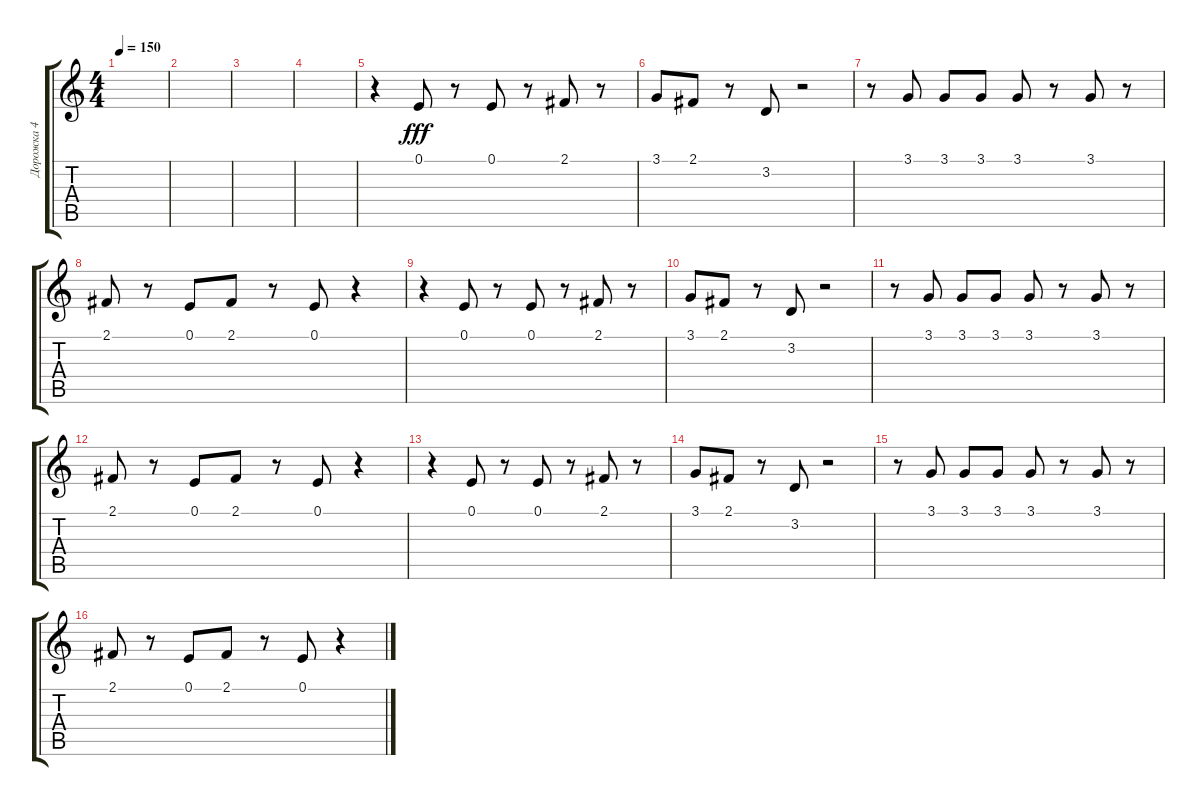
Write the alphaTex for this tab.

\track ("Дорожка 4" "Дорожка 4") {instrument lead2sawtooth}
\staff {score tabs}
\tuning (E4 B3 G3 D3 A2 D2) {hide}
\ts (4 4)
\tempo 150
\clef g2
\ks c
|
|
|
|
r.4 0.1.8{dy fff} r.8 0.1.8 r.8 2.1.8 r.8 |
3.1.8 2.1.8 r.8 3.2.8 r.2 |
r.8 3.1.8 3.1.8 3.1.8 3.1.8 r.8 3.1.8 r.8 |
2.1.8 r.8 0.1.8 2.1.8 r.8 0.1.8 r.4 |
r.4 0.1.8 r.8 0.1.8 r.8 2.1.8 r.8 |
3.1.8 2.1.8 r.8 3.2.8 r.2 |
r.8 3.1.8 3.1.8 3.1.8 3.1.8 r.8 3.1.8 r.8 |
2.1.8 r.8 0.1.8 2.1.8 r.8 0.1.8 r.4 |
r.4 0.1.8 r.8 0.1.8 r.8 2.1.8 r.8 |
3.1.8 2.1.8 r.8 3.2.8 r.2 |
r.8 3.1.8 3.1.8 3.1.8 3.1.8 r.8 3.1.8 r.8 |
2.1.8 r.8 0.1.8 2.1.8 r.8 0.1.8 r.4
